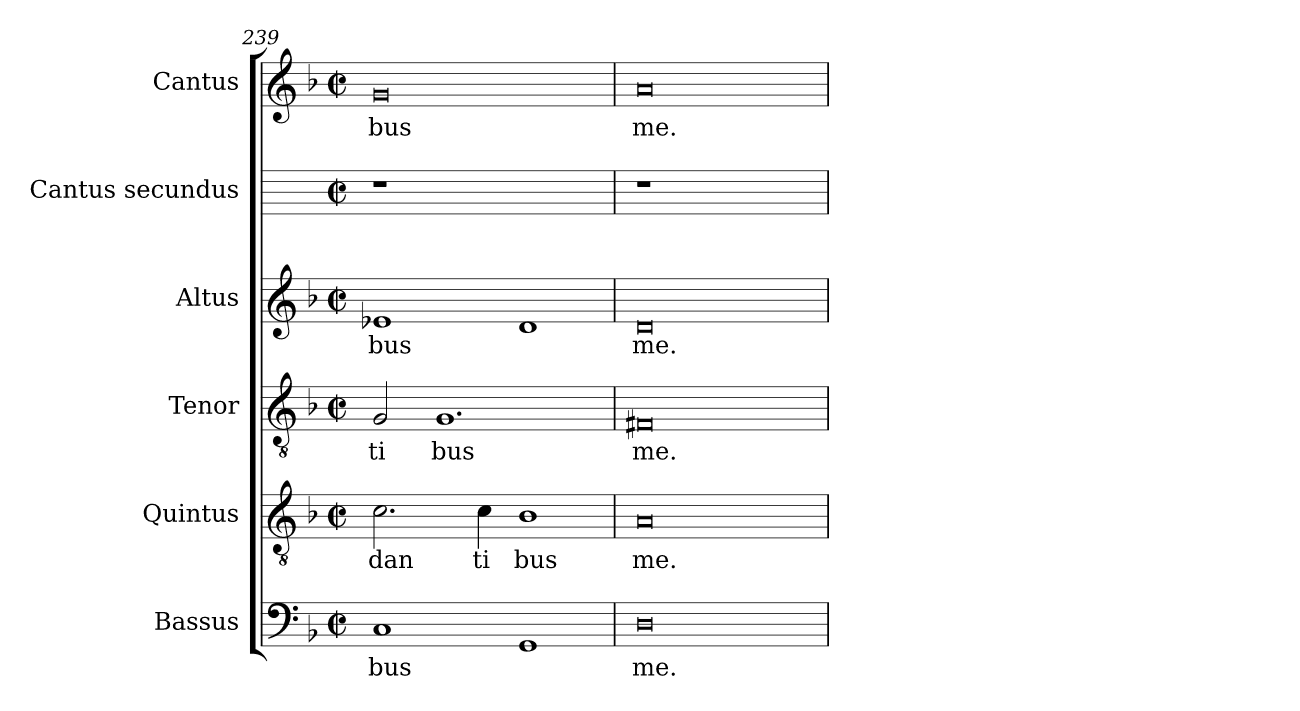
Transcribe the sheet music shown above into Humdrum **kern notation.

**kern	**text	**kern	**text	**kern	**text	**kern	**text	**kern	**kern	**text
*part6	*part6	*part5	*part5	*part4	*part4	*part3	*part3	*part2	*part1	*part1
*staff6	*staff6	*staff5	*staff5	*staff4	*staff4	*staff3	*staff3	*staff2	*staff1	*staff1
*I"Bassus	*	*I"Quintus	*	*I"Tenor	*	*I"Altus	*	*I"Cantus  secundus	*I"Cantus	*
*I'B	*	*I'Q	*	*I'T	*	*I'A	*	*	*I'C	*
*clefF4	*	*clefGv2	*	*clefGv2	*	*clefG2	*	*	*clefG2	*
*k[b-]	*	*k[b-]	*	*k[b-]	*	*k[b-]	*	*k[]	*k[b-]	*
*F:	*	*F:	*	*F:	*	*F:	*	*C:	*F:	*
*M2/2	*	*M2/2	*	*M2/2	*	*M2/2	*	*M2/2	*M2/2	*
*met(c|)	*	*met(c|)	*	*met(c|)	*	*met(c|)	*	*met(c|)	*met(c|)	*
=239	=239	=239	=239	=239	=239	=239	=239	=239	=239	=239
!	!LO:LY:b:cj	!	!LO:LY:b:cj	!	!LO:LY:b:cj	!	!LO:LY:b:cj	!	!	!LO:LY:b:cj
1C	-bus	2.c\	dan	2G/	ti	1e-X	bus	1r	0g	-bus
!	!	!	!	!	!LO:LY:b:cj	!	!	!	!	!
.	.	.	.	1.G	bus	.	.	.	.	.
!	!	!	!LO:LY:b:cj	!	!	!	!	!	!	!
.	.	4c\	ti	.	.	.	.	.	.	.
!	!LO:LY:b:cj	!	!LO:LY:b:cj	!	!	!	!LO:LY:b:cj	!	!	!
1GG	.	1B-	bus	.	.	1d	.	1ryy	.	.
=240	=240	=240	=240	=240	=240	=240	=240	=240	=240	=240
!	!LO:LY:b:cj	!	!LO:LY:b:cj	!	!LO:LY:b:cj	!	!LO:LY:b:cj	!	!	!LO:LY:b:cj
0D	me.	0A	me.	0F#X	me.	0d	me.	1r	0a	me.
.	.	.	.	.	.	.	.	1ryy	.	.
=!	=!	=!	=!	=!	=!	=!	=!	=!	=!	=!
*-	*-	*-	*-	*-	*-	*-	*-	*-	*-	*-
